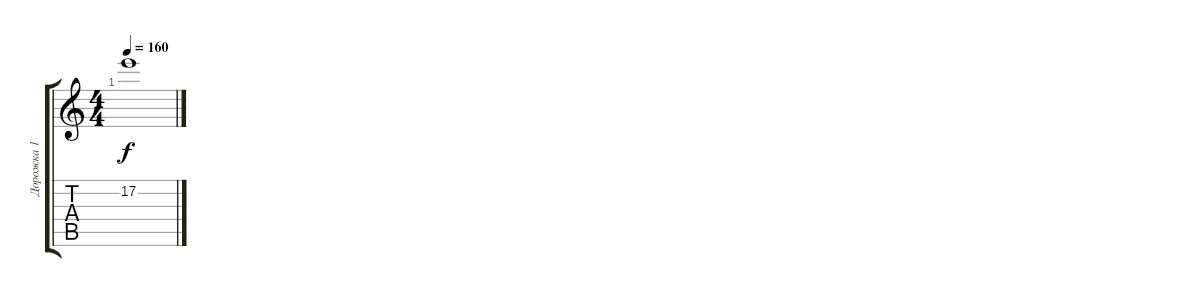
\track ("Дорожка 1" "Дорожка 1") {instrument distortionguitar}
\staff {score tabs}
\tuning (E4 B3 G3 D3 A2 E2) {hide}
\ts (4 4)
\tempo 160
\clef g2
\ks c
17.2{t}.1{dy f}
